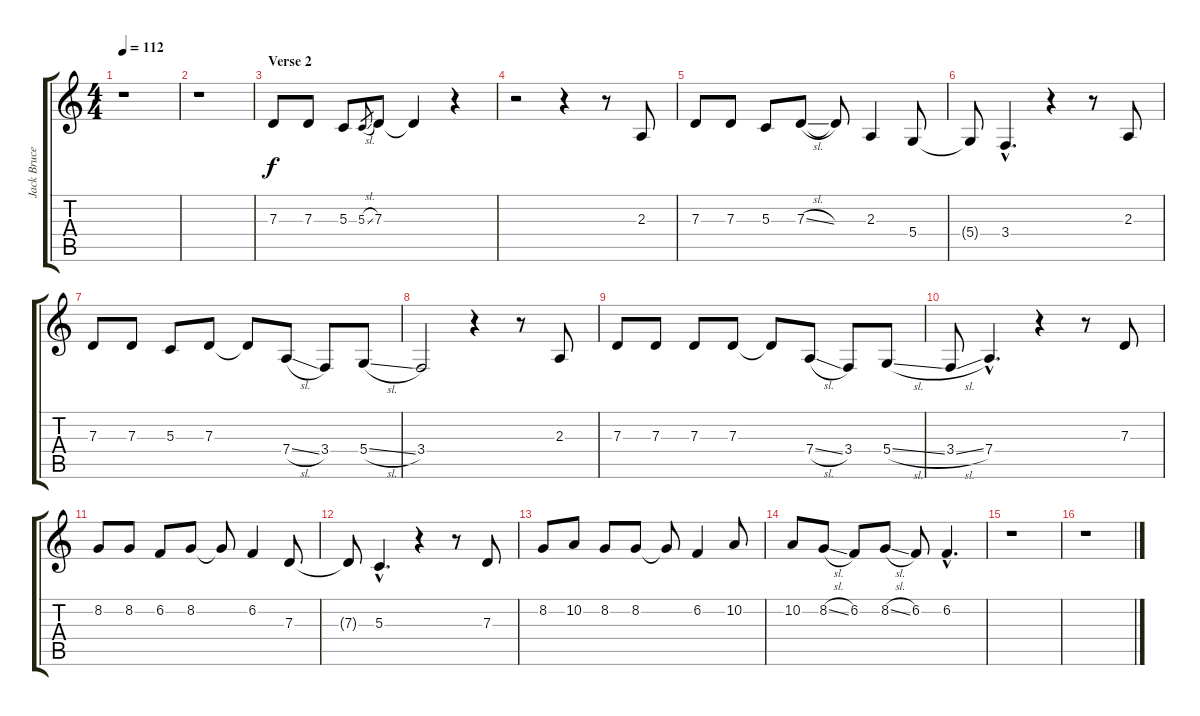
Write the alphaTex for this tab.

\track ("Jack Bruce - Vocals" "Jack Bruce") {instrument lead1square}
\staff {score tabs}
\tuning (E4 B3 G3 D3 A2 E2) {hide}
\ts (4 4)
\tempo 112
\clef g2
\ks c
r.1{dy f} |
r.1 |
\section ("" "Verse 2")
7.3.8 7.3.8 5.3.8 5.3{sl}.8{gr} 7.3.8 7.3{t}.4 r.4 |
r.2 r.4 r.8 2.3.8 |
7.3.8 7.3.8 5.3.8 7.3{sl}.8 7.3{t}.8 2.3.4 5.4.8 |
5.4{t}.8 3.4{hac}.4{d} r.4 r.8 2.3.8 |
7.3.8 7.3.8 5.3.8 7.3.8 7.3{t}.8 7.4{sl}.8 3.4.8 5.4{sl}.8 |
3.4.2 r.4 r.8 2.3.8 |
7.3.8 7.3.8 7.3.8 7.3.8 7.3{t}.8 7.4{sl}.8 3.4.8 5.4{sl}.8 |
3.4{sl}.8 7.4{hac}.4{d} r.4 r.8 7.3.8 |
8.2.8 8.2.8 6.2.8 8.2.8 8.2{t}.8 6.2.4 7.3.8 |
7.3{t}.8 5.3{hac}.4{d} r.4 r.8 7.3.8 |
8.2.8 10.2.8 8.2.8 8.2.8 8.2{t}.8 6.2.4 10.2.8 |
10.2.8 8.2{sl}.8 6.2.8 8.2{sl}.8 6.2.8 6.2{hac}.4{d} |
r.1 |
r.1
